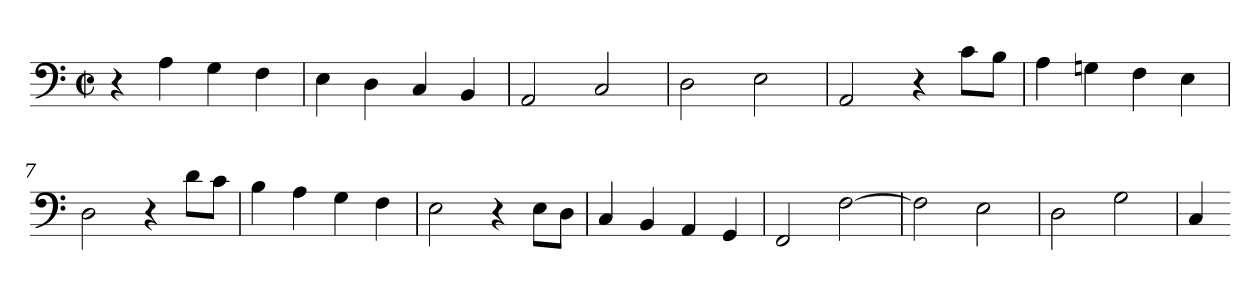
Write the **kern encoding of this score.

**kern
*part1
*staff1
*clefF4
*M2/2
*met(c|)
=1
4r
4A
4G
4F
=2
4E
4D
4C
4BB
=3
2AA
2C
=4
2D
2E
=5
2AA
4r
8cL
8BJ
=6
4A
4Gn
4F
4E
=7
2D
4r
8dL
8cJ
=8
4B
4A
4G
4F
=9
2E
4r
8EL
8DJ
=10
4C
4BB
4AA
4GG
=11
2FF
[2F
=12
2F]
2E
=13
2D
2G
=14
4C
=-
*-
